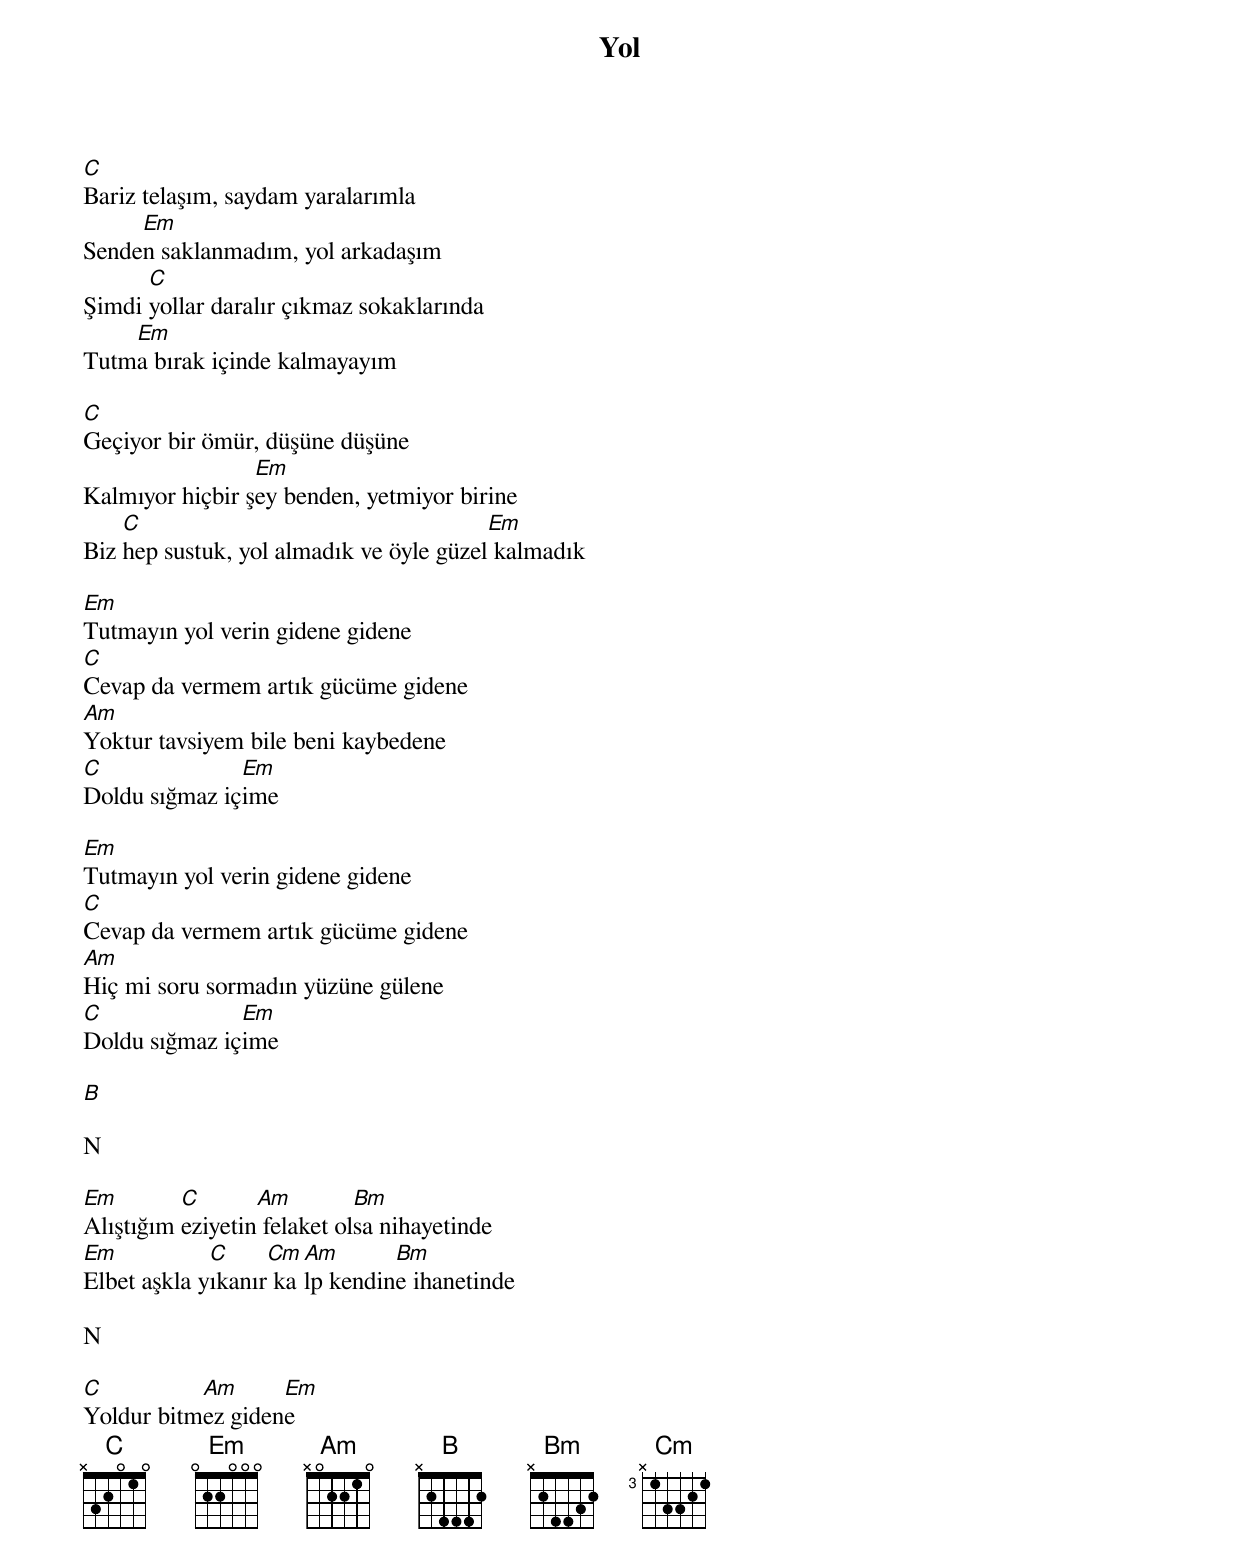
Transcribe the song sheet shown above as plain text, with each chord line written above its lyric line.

{title: Yol}
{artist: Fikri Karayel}

C
Bariz telaşım, saydam yaralarımla
     Em
Senden saklanmadım, yol arkadaşım
      C
Şimdi yollar daralır çıkmaz sokaklarında
    Em
Tutma bırak içinde kalmayayım

C
Geçiyor bir ömür, düşüne düşüne
                 Em
Kalmıyor hiçbir şey benden, yetmiyor birine
    C                                    Em
Biz hep sustuk, yol almadık ve öyle güzel kalmadık

Em
Tutmayın yol verin gidene gidene
C
Cevap da vermem artık gücüme gidene
Am
Yoktur tavsiyem bile beni kaybedene
C              Em
Doldu sığmaz içime

Em
Tutmayın yol verin gidene gidene
C
Cevap da vermem artık gücüme gidene
Am
Hiç mi soru sormadın yüzüne gülene
C              Em
Doldu sığmaz içime

B

N

Em        C       Am         Bm
Alıştığım eziyetin felaket olsa nihayetinde
Em           C     Cm Am       Bm
Elbet aşkla yıkanır kalp kendine ihanetinde

N

C          Am      Em
Yoldur bitmez gidene
